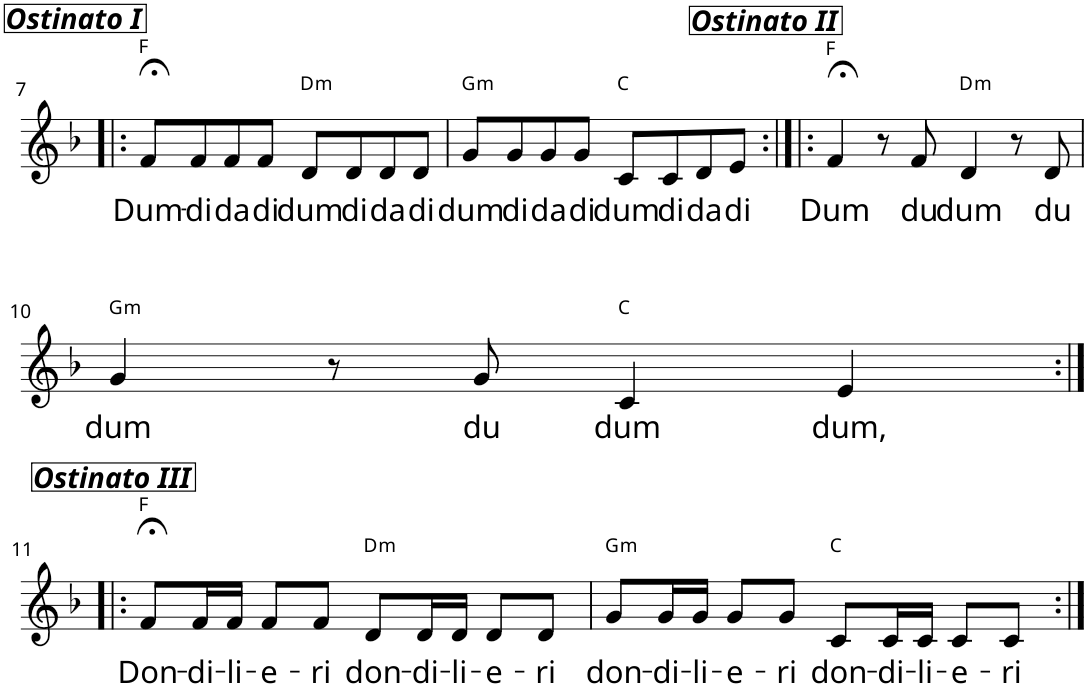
**kern	**text	**harte
*part1	*part1	*part1
*staff1	*staff1	*
!!LO:PB:g=z
*clefG2	*	*
*k[b-]	*	*
*F:	*	*
*M4/4	*	*
=7!|:	=7!|:	=7!|:
!LO:TX:a:Bi:t=Ostinato I	!	!
!	!LO:LY:b	!
8f;</L	Dum-	F:maj
!	!LO:LY:b	!
8f/	-di	.
!	!LO:LY:b	!
8f/	da	.
!	!LO:LY:b	!
8f/J	di	.
!	!LO:LY:b	!LO:H:kt=m
8d/L	dum	D:min
!	!LO:LY:b	!
8d/	di	.
!	!LO:LY:b	!
8d/	da	.
!	!LO:LY:b	!
8d/J	di	.
=8	=8	=8
!	!LO:LY:b	!LO:H:kt=m
8g/L	dum	G:min
!	!LO:LY:b	!
8g/	di	.
!	!LO:LY:b	!
8g/	da	.
!	!LO:LY:b	!
8g/J	di	.
!	!LO:LY:b	!
8c/L	dum	C:maj
!	!LO:LY:b	!
8c/	di	.
!	!LO:LY:b	!
8d/	da	.
!	!LO:LY:b	!
8e/J	di	.
=9:|!|:	=9:|!|:	=9:|!|:
!LO:TX:a:Bi:t=Ostinato II	!	!
!	!LO:LY:b	!
4f;</	Dum	F:maj
8r	.	.
!	!LO:LY:b	!
8f/	du	.
!	!LO:LY:b	!LO:H:kt=m
4d/	dum	D:min
8r	.	.
!	!LO:LY:b	!
8d/	du	.
!!LO:LB:g=z
=10	=10	=10
!	!LO:LY:b	!LO:H:kt=m
4g/	dum	G:min
8r	.	.
!	!LO:LY:b	!
8g/	du	.
!	!LO:LY:b	!
4c/	dum	C:maj
!	!LO:LY:b	!
4e/	dum,	.
!!LO:LB:g=z
=11:|!|:	=11:|!|:	=11:|!|:
!LO:TX:a:Bi:t=Ostinato III	!	!
!	!LO:LY:b	!
8f;</L	Don-	F:maj
!	!LO:LY:b	!
16f/L	-di-	.
!	!LO:LY:b	!
16f/JJ	-li-	.
!	!LO:LY:b	!
8f/L	-e-	.
!	!LO:LY:b	!
8f/J	-ri	.
!	!LO:LY:b	!LO:H:kt=m
8d/L	don-	D:min
!	!LO:LY:b	!
16d/L	-di-	.
!	!LO:LY:b	!
16d/JJ	-li-	.
!	!LO:LY:b	!
8d/L	-e-	.
!	!LO:LY:b	!
8d/J	-ri	.
=12	=12	=12
!	!LO:LY:b	!LO:H:kt=m
8g/L	don-	G:min
!	!LO:LY:b	!
16g/L	-di-	.
!	!LO:LY:b	!
16g/JJ	-li-	.
!	!LO:LY:b	!
8g/L	-e-	.
!	!LO:LY:b	!
8g/J	-ri	.
!	!LO:LY:b	!
8c/L	don-	C:maj
!	!LO:LY:b	!
16c/L	-di-	.
!	!LO:LY:b	!
16c/JJ	-li-	.
!	!LO:LY:b	!
8c/L	-e-	.
!	!LO:LY:b	!
8c/J	-ri	.
=:|!	=:|!	=:|!
*-	*-	*-
